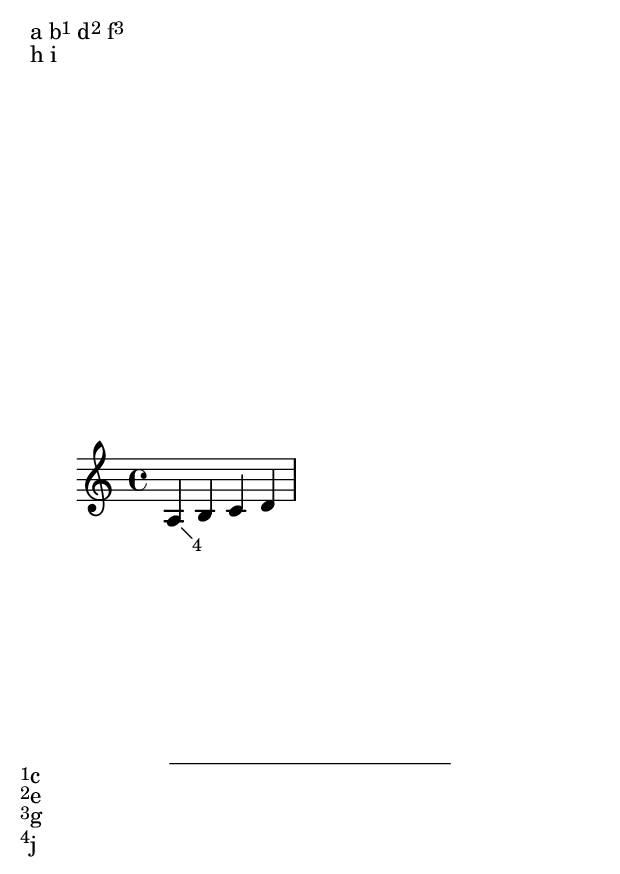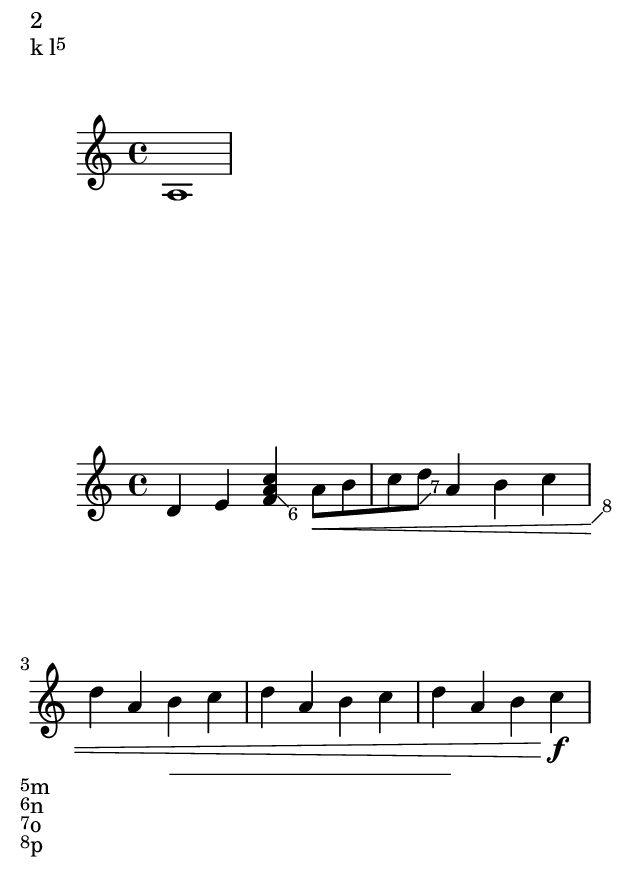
\version "2.15.39"
\header {
  texidoc = "This is an example of automatic footnote numbering
where the number is not reset on each page.  It uses the default
numbering function, which assigns numbers starting at 1 to successive
footnotes.
"
}

#(define (make-footnote-numbering-assertion-function n)
  (lambda (x)
    (if (not (= n x))
      (ly:error (_ "Expecting number ~a, got ~a") n x))))

#(define (simultaneous-footnote-numbering-assertion-function x y)
  (lambda (grob)
    (let ((n (if (grob::has-interface (ly:grob-parent grob Y)
                                      'beam-interface)
                 x
                 y)))
      (lambda (x)
        (if (not (= n x))
          (ly:error (_ "Expecting number ~a, got ~a") n x))))))

\paper {
  reset-footnotes-on-new-page = ##f
}

#(set-default-paper-size "a6")
\book {

\markup {
  a \auto-footnote b c
  \auto-footnote d e
  \auto-footnote f g
}

\markup { h i }

\relative c' {
  \once \override FootnoteItem #'numbering-assertion-function =
    #(lambda (grob) (make-footnote-numbering-assertion-function 3))
  \footnote #'(1 . -1) #'NoteHead \markup { j } \default
  a b c d
}

\pageBreak

\markup { k \auto-footnote l m }

\relative c' { a1 }

\relative c' {
  d4 e
  \once \override FootnoteItem #'numbering-assertion-function =
    #(lambda (grob) (make-footnote-numbering-assertion-function 5))
  < f \footnote #'(1 . -1) \markup { n } a c >
  \once \override FootnoteSpanner #'numbering-assertion-function =
    #(simultaneous-footnote-numbering-assertion-function 6 7)
  a8-\footnote #'(1 . 1) \markup { p } \<
  -\footnote #'(1 . 1) \markup { o } [ b c d ] a4 b c |
  d a b c |
  d a b c |
  d a b c\f |
}}
